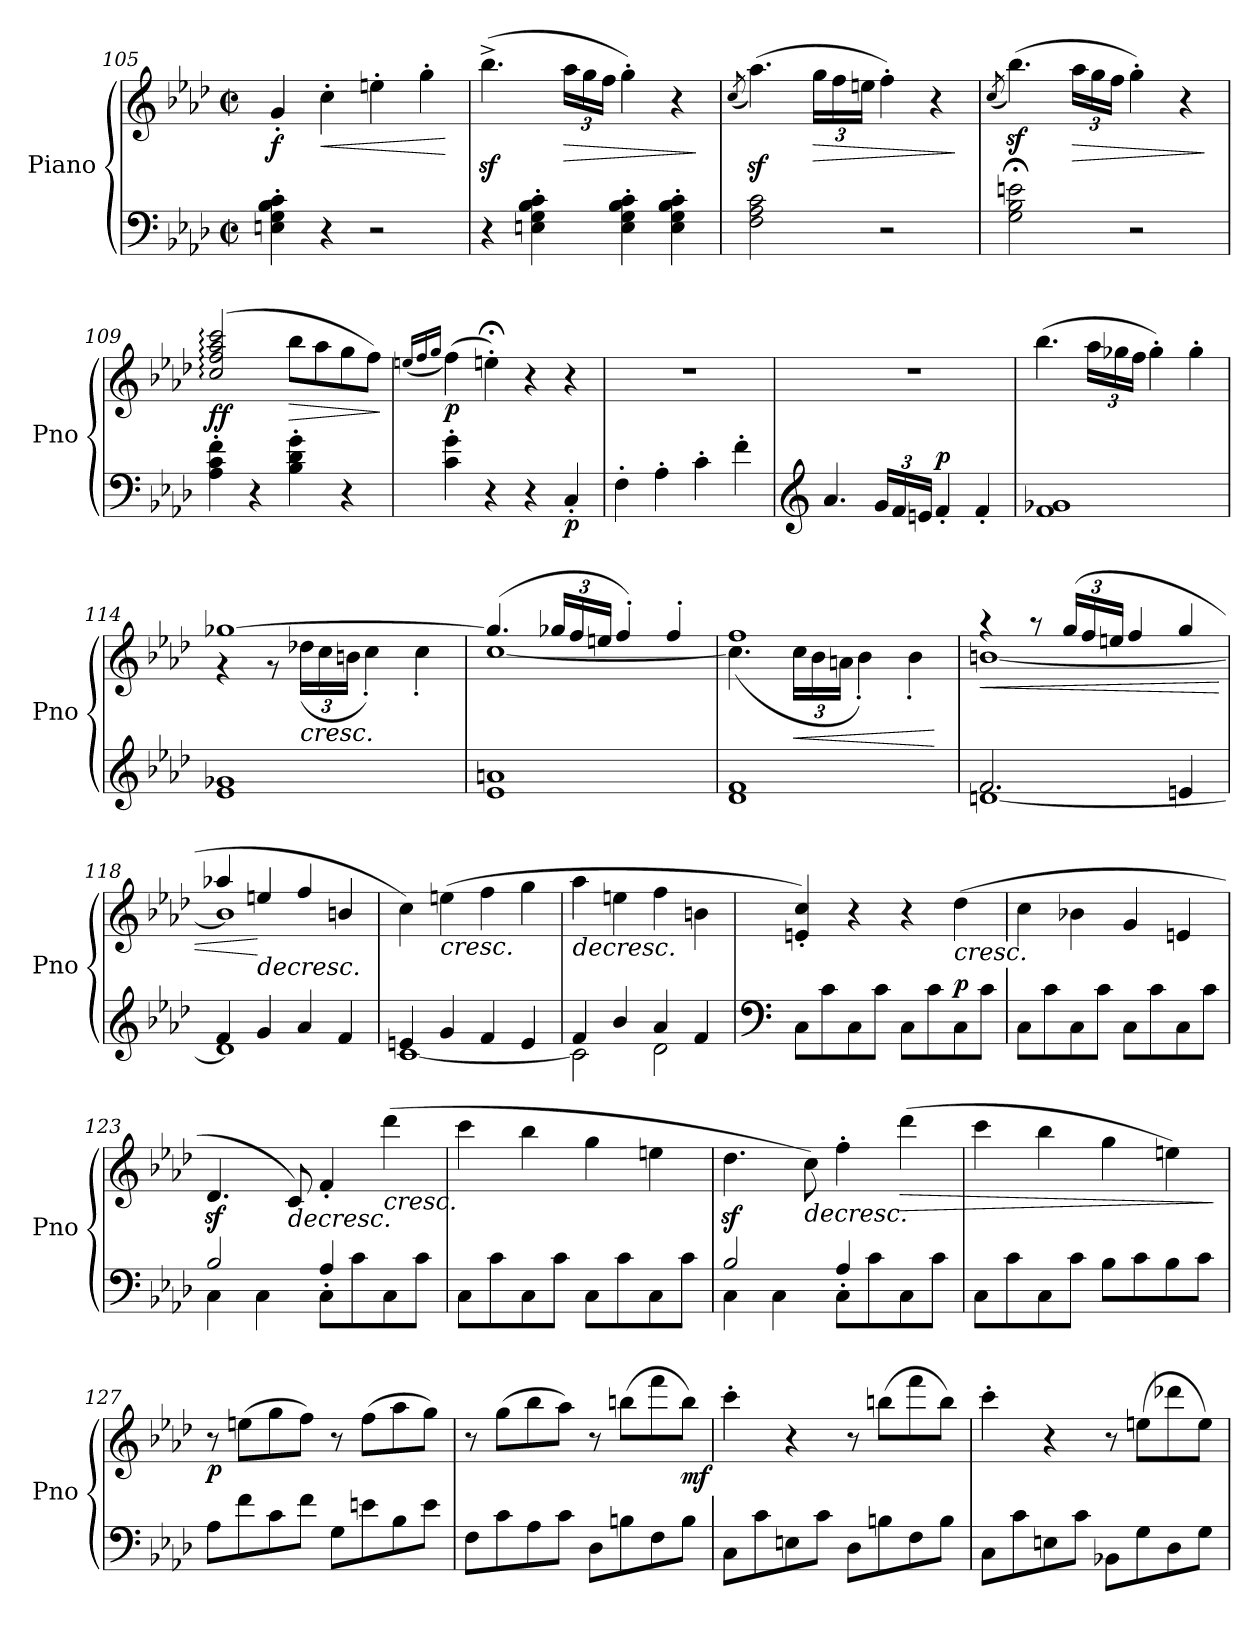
**kern	**kern	**dynam
*part1	*part1	*part1
*staff2	*staff1	*staff1/2
*I"Piano	*	*
*I'Pno	*	*
!!LO:LB:g=z
*clefF4	*clefG2	*
*k[b-e-a-d-]	*k[b-e-a-d-]	*
*M4/4	*M4/4	*
*met(c|)	*met(c|)	*
=105	=105	=105
!	!	!LO:DY:b
4En\' 4G\' 4B-\' 4c\'	4g'/	f
!	!	!LO:HP:b
4r	4cc'\	<
2r	4een'\	.
.	4gg'\	.
.	.	[
=106	=106	=106
4r	(4.bb-z<^\	.
4En\' 4G\' 4B-\' 4c\'	.	.
*	*Xbrackettup	*
!	!	!LO:HP:b
.	24aa-\LL	>
.	24gg\	.
.	24ff\JJ	.
4E\' 4G\' 4B-\' 4c\'	4gg'\)	.
4E\' 4G\' 4B-\' 4c\'	4r	.
.	.	]
=107	=107	=107
.	(8qcc/	.
!	!	!LO:DY:b=2
2F\ 2A-\ 2c\	(4.aa-z<\)	other-dynamics
!	!	!LO:HP:b
.	24gg\LL	>
.	24ff\	.
.	24een\JJ	.
2r	4ff'\)	.
.	4r	.
.	.	]
=108	=108	=108
.	(8qcc/	.
2G\; 2B-\; 2en\;	(4.bb-z<\)	.
!	!	!LO:HP:b
.	24aa-\LL	>
.	24gg\	.
.	24ff\JJ	.
2r	4gg'\)	.
.	4r	.
.	.	]
=109	=109	=109
!	!	!LO:DY:b
4A-\' 4c\' 4f\'	(2cc/: 2ff/: 2aa-/: 2ccc/:	ff
4r	.	.
!	!	!LO:HP:b
4B-\' 4d-\' 4g\'	8bb-\L	>
.	8aa-\	.
4r	8gg\	.
.	8ff\J)	.
.	.	]
=110	=110	=110
.	(16qeen/LL	.
.	16qff/	.
.	16qgg/JJ	.
!	!	!LO:DY:b
4c\' 4g\'	(4ff\)	p
4r	4ee;<'\)	.
4r	4r	.
!	!	!LO:DY:b=2
4C'/	4r	p
!!LO:LB:g=z
=111	=111	=111
4F'\	1r	.
4A-'\	.	.
4c'\	.	.
4f'\	.	.
=112	=112	=112
*clefG2	*	*
4.a-/	1r	.
*Xbrackettup	*	*
24g/LL	.	.
24f/	.	.
24en/JJ	.	.
!	!	!LO:DY:a=2
4f'/	.	p
4f'/	.	.
=113	=113	=113
1f 1g-X	(4.bb-\	.
.	24aa-\LL	.
.	24gg-X\	.
.	24ff\JJ	.
.	4gg-'\)	.
.	4gg-'\	.
=114	=114	=114
*	*^	*
1e- 1g-X	[1gg-X	4r	.
.	.	8r	.
!	!	!	!LO:HP:b
.	.	(24dd-X\LL	<
.	.	24cc\	.
.	.	24bn\JJ	.
.	.	4cc'\)	.
.	.	4cc'\	.
=115	=115	=115	=115
1e- 1an	(4.gg-/]	[1cc	.
.	24gg-X/LL	.	.
.	24ff/	.	.
.	24een/JJ	.	.
.	4ff'/)	.	.
.	4ff'/	.	.
=116	=116	=116	=116
1d- 1f	1ff	(4.cc\]	.
!	!	!	!LO:HP:b
.	.	24cc\LL	<
.	.	24b-\	.
.	.	24an\JJ	.
.	.	4b-'\)	.
.	.	4b-'\	.
*	*v	*v	*
.	.	[
!!LO:PB:g=z
=117	=117	=117
*^	*	*
!	!	!	!LO:HP:b
*	*	*^	*
2.f/	[1dn	4r	[1bn	<
.	.	8r	.	.
.	.	(24gg/LL	.	.
.	.	24ff/	.	.
.	.	24een/JJ	.	.
.	.	4ff/	.	.
4en/	.	4gg/	.	.
=118	=118	=118	=118	=118
4f/	1d]	4aa-X/	1b]	.
!	!	!	!	!LO:HP:n=1:b
4g/	.	4een/	.	[ >
4a-/	.	4ff/	.	.
4f/	.	4bn/	.	.
*v	*v	*	*	*
*	*v	*v	*
.	.	[
=119	=119	=119
*^	*	*
4en/	[1c	4cc\)	.
!	!	!	!LO:HP:b
4g/	.	(4een\	<
4f/	.	4ff\	.
4e/	.	4gg\	.
*v	*v	*	*
.	.	]
=120	=120	=120
*^	*	*
!	!	!	!LO:HP:b
4f/	2c\]	4aa-\	>
4b-/	.	4een\	.
4a-/	2d-\	4ff\	.
4f/	.	4bn\	.
*v	*v	*	*
.	.	[
=121	=121	=121
*clefF4	*	*
8C\L	4en/' 4cc/')	.
8c\	.	.
8C\	4r	.
8c\J	.	.
8C\L	4r	.
8c\	.	.
!	!	!LO:HP:b
!	!	!LO:DY:n=1:a=2
8C\	(4dd-\	< p
8c\J	.	.
=122	=122	=122
8C\L	4cc\	.
8c\	.	.
8C\	4b-X\	.
8c\J	.	.
8C\L	4g/	.
8c\	.	.
8C\	4en/	.
8c\J	.	.
.	.	]
!!LO:LB:g=z
=123	=123	=123
*^	*	*
4C\	2B-/	4.d-z</	.
4C\	.	.	.
!	!	!	!LO:HP:b
.	.	8c/)	>
8C\L	4A-'/	4f'/	[
8c\	.	.	.
!	!	!	!LO:HP:b
8C\	4ryy	(4ddd-\	<
8c\J	.	.	.
*v	*v	*	*
=124	=124	=124
8C\L	4ccc\	.
8c\	.	.
8C\	4bb-\	.
8c\J	.	.
8C\L	4gg\	.
8c\	.	.
8C\	4een\	.
8c\J	.	.
.	.	]
=125	=125	=125
*^	*	*
4C\	2B-/	4.dd-z<\	.
4C\	.	.	.
!	!	!	!LO:HP:b
.	.	8cc\)	>
8C\L	4A-'/	4ff'\	[
8c\	.	.	.
!	!	!	!LO:HP:b
8C\	4ryy	(4ddd-\	>
8c\J	.	.	.
*v	*v	*	*
=126	=126	=126
8C\L	4ccc\	.
8c\	.	.
8C\	4bb-\	.
8c\J	.	.
8B-\L	4gg\	.
8c\	.	.
8B-\	4een\)	.
8c\J	.	.
.	.	]
=127	=127	=127
!	!	!LO:DY:b
8A-\L	8r	p
8f\	(8een\L	.
8c\	8gg\	.
8f\J	8ff\J)	.
8G\L	8r	.
8en\	(8ff\L	.
8B-\	8aa-\	.
8e\J	8gg\J)	.
!!LO:LB:g=z
=128	=128	=128
8F\L	8r	.
8c\	(8gg\L	.
8A-\	8bb-\	.
8c\J	8aa-\J)	.
8D-\L	8r	.
8Bn\	(8bbn\L	.
8F\	8fff\	]
!	!	!LO:DY:b
8B\J	8bb\J)	mf
=129	=129	=129
8C\L	4ccc'\	.
8c\	.	.
8En\	4r	.
8c\J	.	.
8D-\L	8r	.
8Bn\	(8bbn\L	.
8F\	8fff\	.
8B\J	8bb\J)	.
=130	=130	=130
8C\L	4ccc'\	.
8c\	.	.
8En\	4r	.
8c\J	.	.
8BB-X\L	8r	.
8G\	(8een\L	.
8D-\	8ddd-X\	.
8G\J	8ee\J)	.
=	=	=
*-	*-	*-
